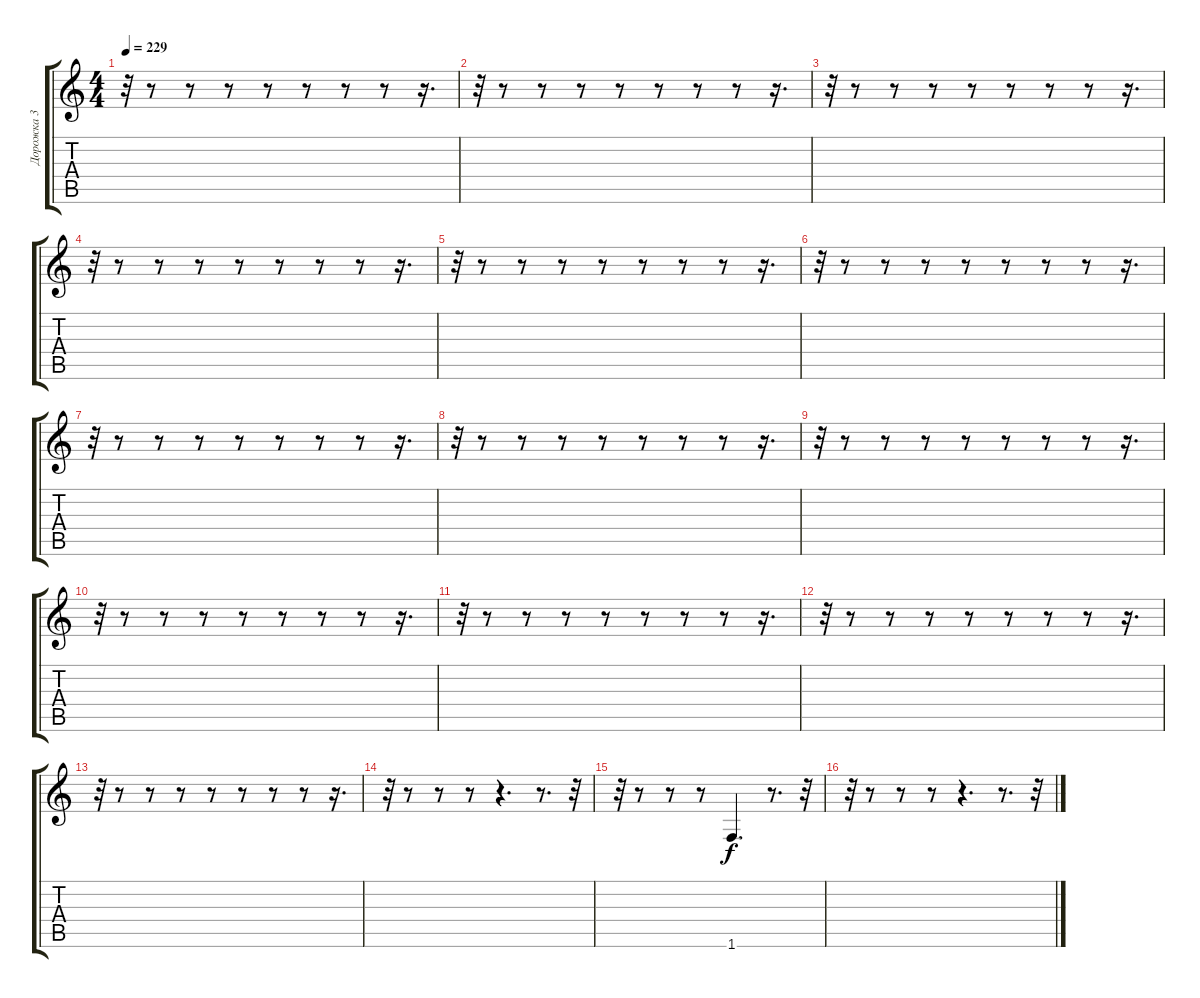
\track ("Дорожка 3" "Дорожка 3") {instrument electricbassfinger}
\staff {score tabs}
\tuning (E4 B3 G3 D3 A2 E2) {hide}
\ts (4 4)
\tempo 229
\clef g2
\ks c
r.32{dy f} r.8 r.8 r.8 r.8 r.8 r.8 r.8 r.16{d} |
r.32 r.8 r.8 r.8 r.8 r.8 r.8 r.8 r.16{d} |
r.32 r.8 r.8 r.8 r.8 r.8 r.8 r.8 r.16{d} |
r.32 r.8 r.8 r.8 r.8 r.8 r.8 r.8 r.16{d} |
r.32 r.8 r.8 r.8 r.8 r.8 r.8 r.8 r.16{d} |
r.32 r.8 r.8 r.8 r.8 r.8 r.8 r.8 r.16{d} |
r.32 r.8 r.8 r.8 r.8 r.8 r.8 r.8 r.16{d} |
r.32 r.8 r.8 r.8 r.8 r.8 r.8 r.8 r.16{d} |
r.32 r.8 r.8 r.8 r.8 r.8 r.8 r.8 r.16{d} |
r.32 r.8 r.8 r.8 r.8 r.8 r.8 r.8 r.16{d} |
r.32 r.8 r.8 r.8 r.8 r.8 r.8 r.8 r.16{d} |
r.32 r.8 r.8 r.8 r.8 r.8 r.8 r.8 r.16{d} |
r.32 r.8 r.8 r.8 r.8 r.8 r.8 r.8 r.16{d} |
r.32 r.8 r.8 r.8 r.4{d} r.8{d} r.32 |
r.32 r.8 r.8 r.8 1.6.4{d} r.8{d} r.32 |
r.32 r.8 r.8 r.8 r.4{d} r.8{d} r.32
